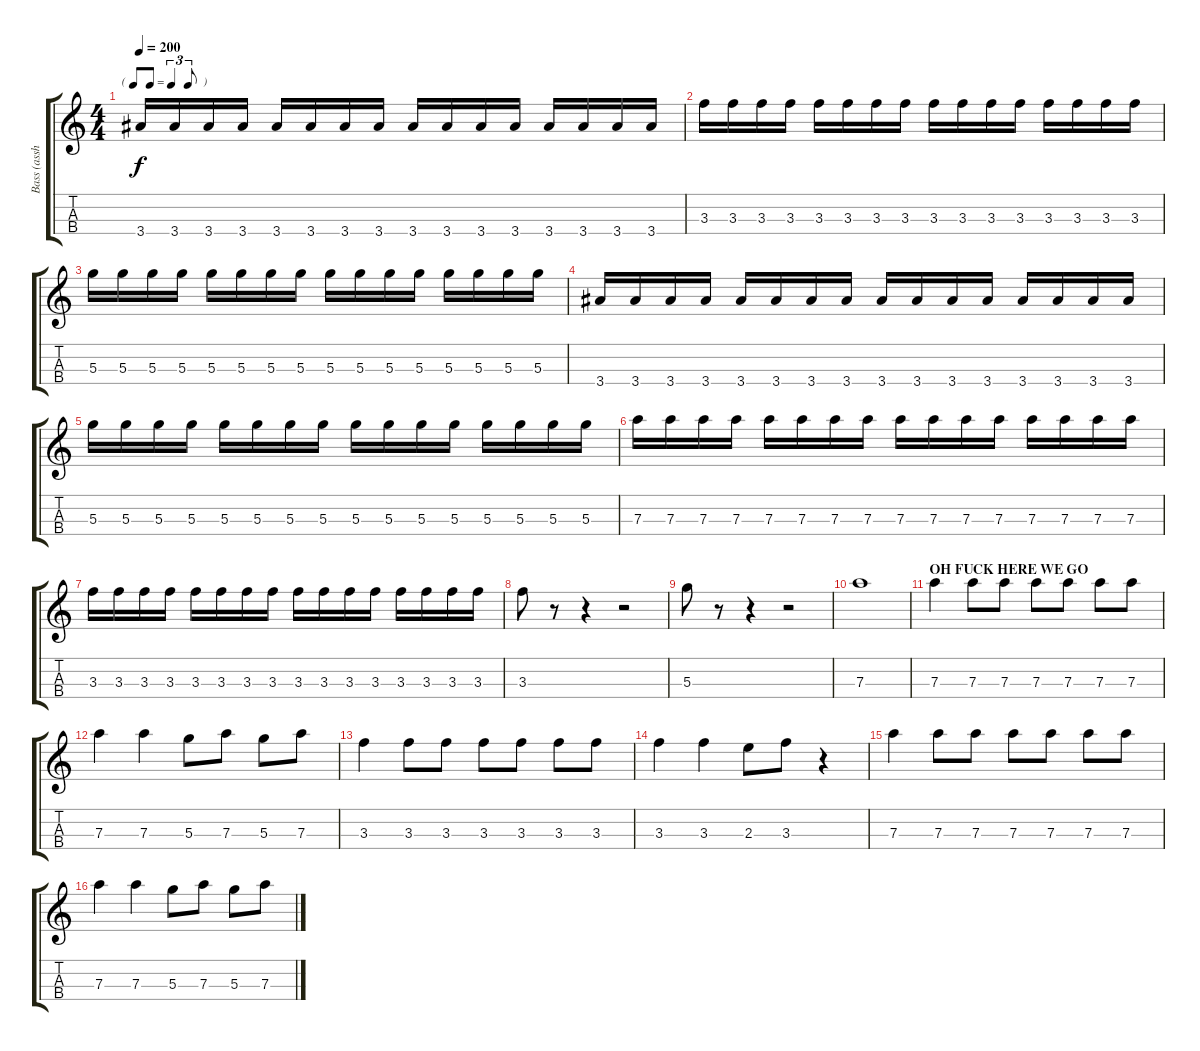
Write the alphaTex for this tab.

\track ("Bass (asshole)" "Bass (assh") {instrument electricbasspick}
\staff {score tabs}
\tuning (E5 A4 D4 G3) {hide}
\ts (4 4)
\tf triplet8th
\tempo 200
\clef g2
\ks c
3.4.16{dy f} 3.4.16 3.4.16 3.4.16 3.4.16 3.4.16 3.4.16 3.4.16 3.4.16 3.4.16 3.4.16 3.4.16 3.4.16 3.4.16 3.4.16 3.4.16 |
3.3.16 3.3.16 3.3.16 3.3.16 3.3.16 3.3.16 3.3.16 3.3.16 3.3.16 3.3.16 3.3.16 3.3.16 3.3.16 3.3.16 3.3.16 3.3.16 |
5.3.16 5.3.16 5.3.16 5.3.16 5.3.16 5.3.16 5.3.16 5.3.16 5.3.16 5.3.16 5.3.16 5.3.16 5.3.16 5.3.16 5.3.16 5.3.16 |
3.4.16 3.4.16 3.4.16 3.4.16 3.4.16 3.4.16 3.4.16 3.4.16 3.4.16 3.4.16 3.4.16 3.4.16 3.4.16 3.4.16 3.4.16 3.4.16 |
5.3.16 5.3.16 5.3.16 5.3.16 5.3.16 5.3.16 5.3.16 5.3.16 5.3.16 5.3.16 5.3.16 5.3.16 5.3.16 5.3.16 5.3.16 5.3.16 |
7.3.16 7.3.16 7.3.16 7.3.16 7.3.16 7.3.16 7.3.16 7.3.16 7.3.16 7.3.16 7.3.16 7.3.16 7.3.16 7.3.16 7.3.16 7.3.16 |
3.3.16 3.3.16 3.3.16 3.3.16 3.3.16 3.3.16 3.3.16 3.3.16 3.3.16 3.3.16 3.3.16 3.3.16 3.3.16 3.3.16 3.3.16 3.3.16 |
3.3.8 r.8 r.4 r.2 |
5.3.8 r.8 r.4 r.2 |
7.3.1 |
\section ("" "OH FUCK HERE WE GO")
7.3.4 7.3.8 7.3.8 7.3.8 7.3.8 7.3.8 7.3.8 |
7.3.4 7.3.4 5.3.8 7.3.8 5.3.8 7.3.8 |
3.3.4 3.3.8 3.3.8 3.3.8 3.3.8 3.3.8 3.3.8 |
3.3.4 3.3.4 2.3.8 3.3.8 r.4 |
7.3.4 7.3.8 7.3.8 7.3.8 7.3.8 7.3.8 7.3.8 |
7.3.4 7.3.4 5.3.8 7.3.8 5.3.8 7.3.8
